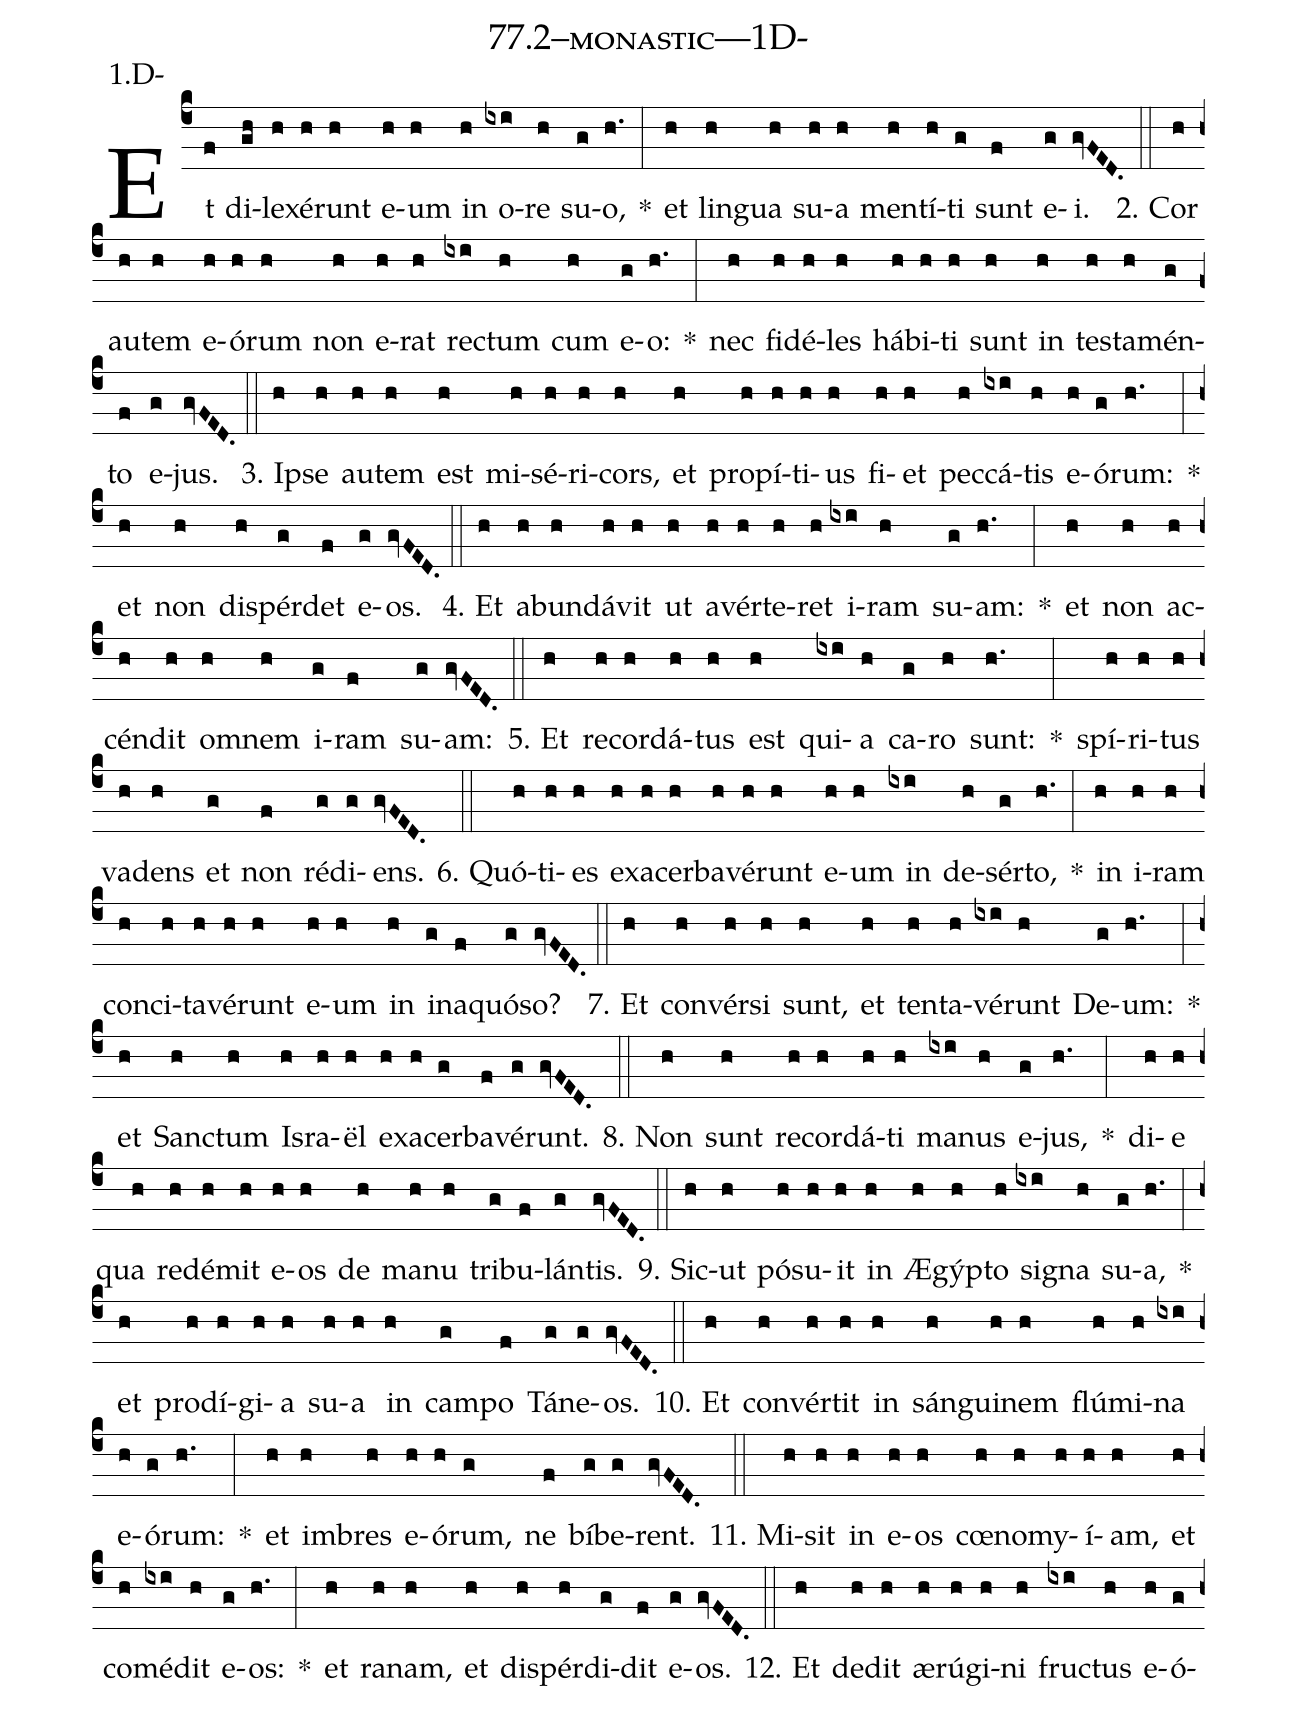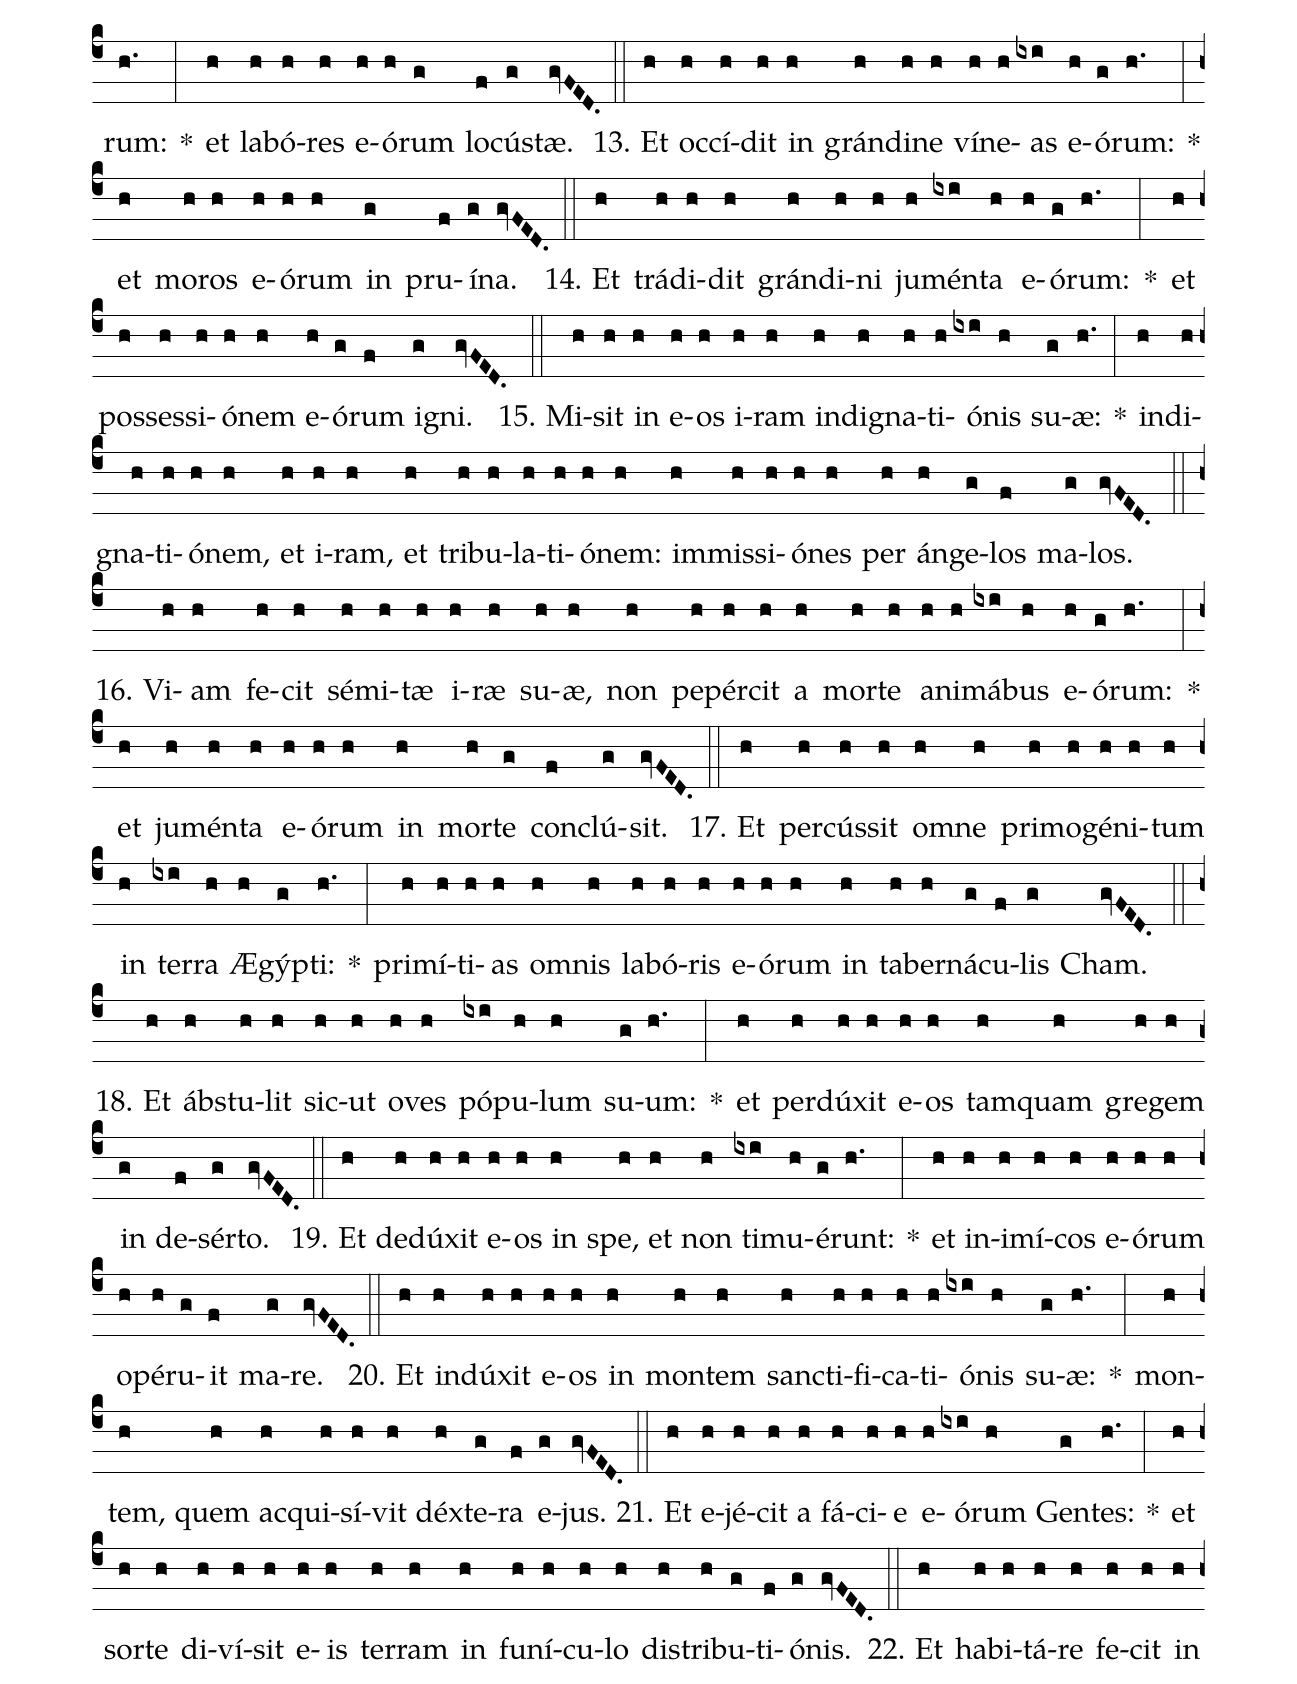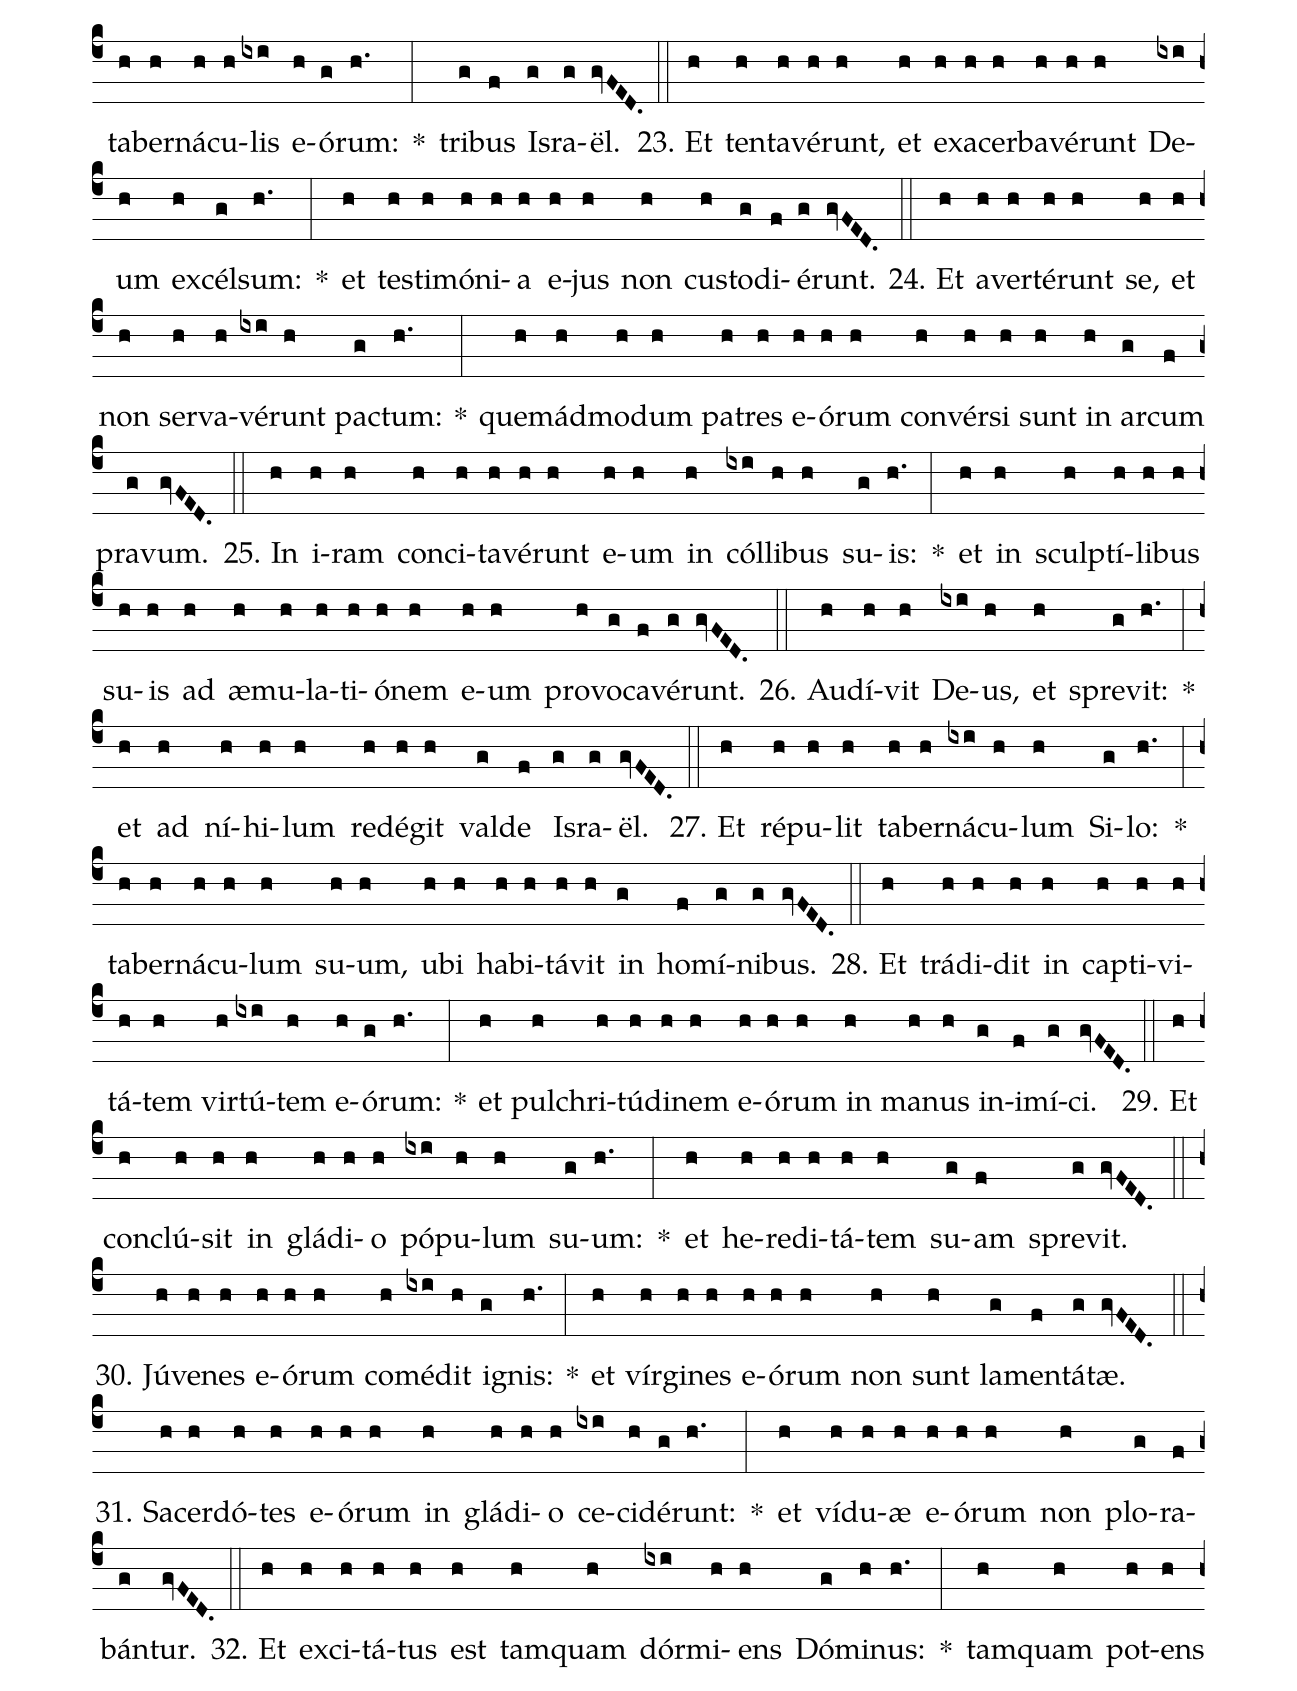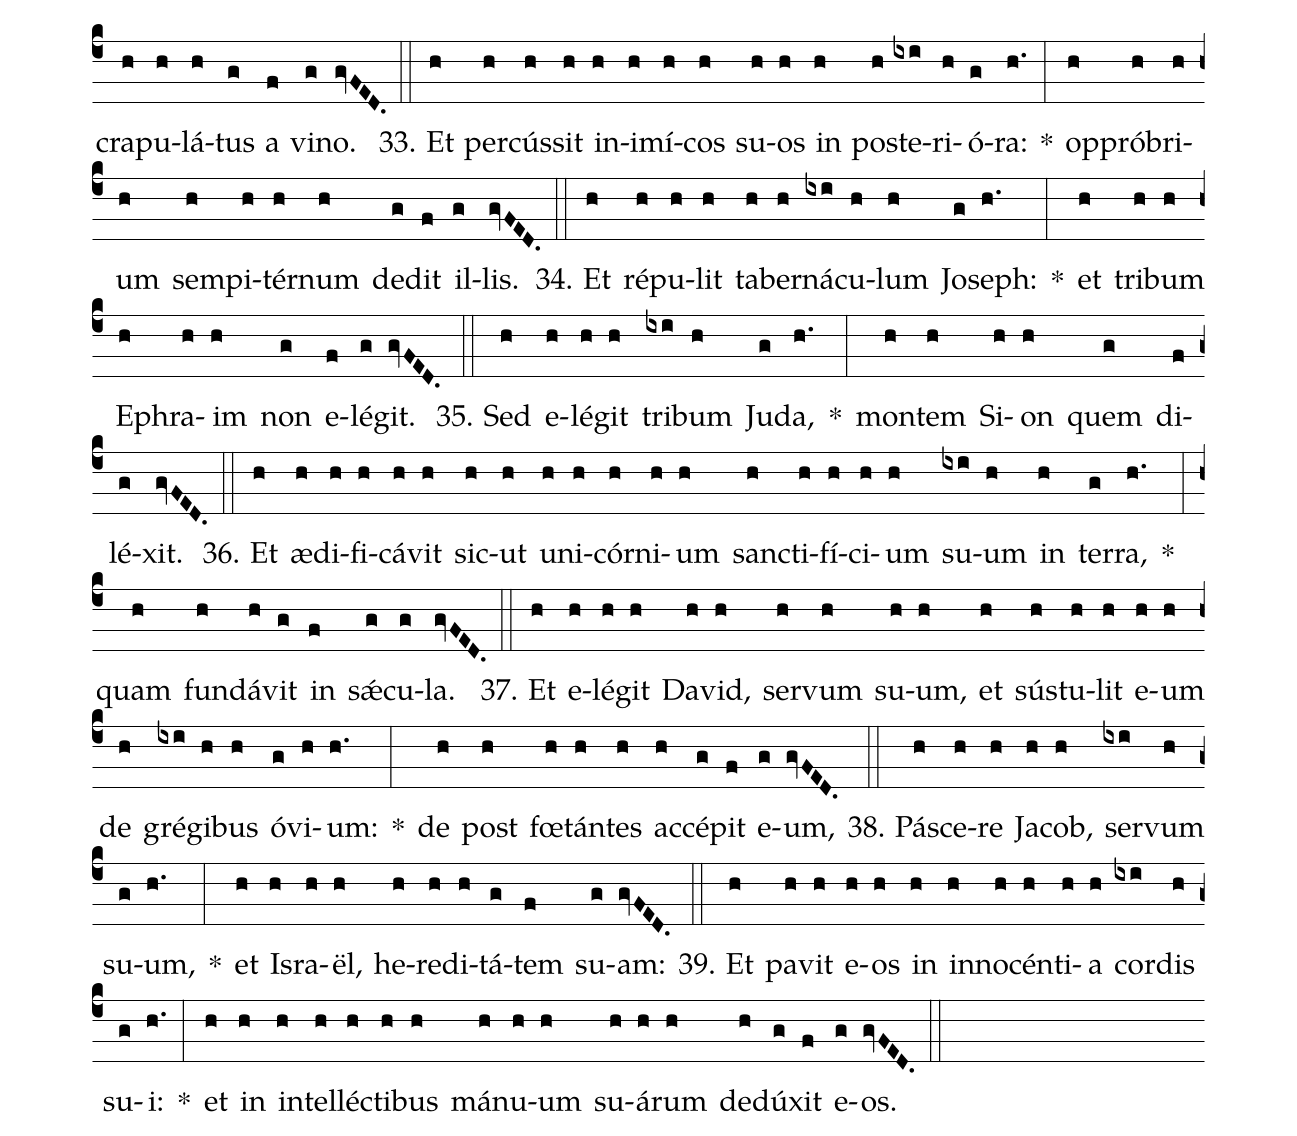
name: 77.2--monastic---1D-;
annotation: 1.D-;
%%
(c4)Et(f) di(gh)le(h)xé(h)runt(h) e(h)um(h) in(h) o(ixi)re(h) su(g)o,(h.) *(:) et(h) lin(h)gua(h) su(h)a(h) men(h)tí(h)ti(g) sunt(f) e(g)i.(gvFED.) (::)
2. Cor(h) au(h)tem(h) e(h)ó(h)rum(h) non(h) e(h)rat(h) rec(ixi)tum(h) cum(h) e(g)o:(h.) *(:) nec(h) fi(h)dé(h)les(h) há(h)bi(h)ti(h) sunt(h) in(h) tes(h)ta(h)mén(g)to(f) e(g)jus.(gvFED.) (::)
3. Ip(h)se(h) au(h)tem(h) est(h) mi(h)sé(h)ri(h)cors,(h) et(h) pro(h)pí(h)ti(h)us(h) fi(h)et(h) pec(h)cá(ixi)tis(h) e(h)ó(g)rum:(h.) *(:) et(h) non(h) dis(h)pér(g)det(f) e(g)os.(gvFED.) (::)
4. Et(h) ab(h)un(h)dá(h)vit(h) ut(h) a(h)vér(h)te(h)ret(h) i(ixi)ram(h) su(g)am:(h.) *(:) et(h) non(h) ac(h)cén(h)dit(h) om(h)nem(h) i(g)ram(f) su(g)am:(gvFED.) (::)
5. Et(h) re(h)cor(h)dá(h)tus(h) est(h) qui(ixi)a(h) ca(g)ro(h) sunt:(h.) *(:) spí(h)ri(h)tus(h) va(h)dens(h) et(g) non(f) réd(g)i(g)ens.(gvFED.) (::)
6. Quó(h)ti(h)es(h) ex(h)a(h)cer(h)ba(h)vé(h)runt(h) e(h)um(h) in(ixi) de(h)sér(g)to,(h.) *(:) in(h) i(h)ram(h) con(h)ci(h)ta(h)vé(h)runt(h) e(h)um(h) in(h) in(g)a(f)quó(g)so?(gvFED.) (::)
7. Et(h) con(h)vér(h)si(h) sunt,(h) et(h) ten(h)ta(h)vé(ixi)runt(h) De(g)um:(h.) *(:) et(h) Sanc(h)tum(h) Is(h)ra(h)ël(h) ex(h)a(h)cer(g)ba(f)vé(g)runt.(gvFED.) (::)
8. Non(h) sunt(h) re(h)cor(h)dá(h)ti(h) ma(ixi)nus(h) e(g)jus,(h.) *(:) di(h)e(h) qua(h) red(h)é(h)mit(h) e(h)os(h) de(h) ma(h)nu(h) tri(g)bu(f)lán(g)tis.(gvFED.) (::)
9. Sic(h)ut(h) pó(h)su(h)it(h) in(h) Æ(h)gýp(h)to(h) si(ixi)gna(h) su(g)a,(h.) *(:) et(h) prod(h)í(h)gi(h)a(h) su(h)a(h) in(h) cam(g)po(f) Tá(g)ne(g)os.(gvFED.) (::)
10. Et(h) con(h)vér(h)tit(h) in(h) sán(h)gui(h)nem(h) flú(h)mi(h)na(ixi) e(h)ó(g)rum:(h.) *(:) et(h) im(h)bres(h) e(h)ó(h)rum,(g) ne(f) bí(g)be(g)rent.(gvFED.) (::)
11. Mi(h)sit(h) in(h) e(h)os(h) cœ(h)no(h)my(h)í(h)am,(h) et(h) com(h)é(ixi)dit(h) e(g)os:(h.) *(:) et(h) ra(h)nam,(h) et(h) dis(h)pér(h)di(g)dit(f) e(g)os.(gvFED.) (::)
12. Et(h) de(h)dit(h) æ(h)rú(h)gi(h)ni(h) fruc(ixi)tus(h) e(h)ó(g)rum:(h.) *(:) et(h) la(h)bó(h)res(h) e(h)ó(h)rum(g) lo(f)cús(g)tæ.(gvFED.) (::)
13. Et(h) oc(h)cí(h)dit(h) in(h) grán(h)di(h)ne(h) ví(h)ne(h)as(ixi) e(h)ó(g)rum:(h.) *(:) et(h) mo(h)ros(h) e(h)ó(h)rum(h) in(g) pru(f)í(g)na.(gvFED.) (::)
14. Et(h) trá(h)di(h)dit(h) grán(h)di(h)ni(h) ju(h)mén(ixi)ta(h) e(h)ó(g)rum:(h.) *(:) et(h) pos(h)ses(h)si(h)ó(h)nem(h) e(h)ó(g)rum(f) i(g)gni.(gvFED.) (::)
15. Mi(h)sit(h) in(h) e(h)os(h) i(h)ram(h) in(h)di(h)gna(h)ti(h)ó(ixi)nis(h) su(g)æ:(h.) *(:) in(h)di(h)gna(h)ti(h)ó(h)nem,(h) et(h) i(h)ram,(h) et(h) tri(h)bu(h)la(h)ti(h)ó(h)nem:(h) im(h)mis(h)si(h)ó(h)nes(h) per(h) án(h)ge(g)los(f) ma(g)los.(gvFED.) (::)
16. Vi(h)am(h) fe(h)cit(h) sé(h)mi(h)tæ(h) i(h)ræ(h) su(h)æ,(h) non(h) pe(h)pér(h)cit(h) a(h) mor(h)te(h) a(h)ni(h)má(ixi)bus(h) e(h)ó(g)rum:(h.) *(:) et(h) ju(h)mén(h)ta(h) e(h)ó(h)rum(h) in(h) mor(h)te(g) con(f)clú(g)sit.(gvFED.) (::)
17. Et(h) per(h)cús(h)sit(h) om(h)ne(h) pri(h)mo(h)gé(h)ni(h)tum(h) in(h) ter(ixi)ra(h) Æ(h)gýp(g)ti:(h.) *(:) pri(h)mí(h)ti(h)as(h) om(h)nis(h) la(h)bó(h)ris(h) e(h)ó(h)rum(h) in(h) ta(h)ber(h)ná(g)cu(f)lis(g) Cham.(gvFED.) (::)
18. Et(h) ábs(h)tu(h)lit(h) sic(h)ut(h) o(h)ves(h) pó(ixi)pu(h)lum(h) su(g)um:(h.) *(:) et(h) per(h)dú(h)xit(h) e(h)os(h) tam(h)quam(h) gre(h)gem(h) in(g) de(f)sér(g)to.(gvFED.) (::)
19. Et(h) de(h)dú(h)xit(h) e(h)os(h) in(h) spe,(h) et(h) non(h) ti(ixi)mu(h)é(g)runt:(h.) *(:) et(h) in(h)i(h)mí(h)cos(h) e(h)ó(h)rum(h) o(h)pé(h)ru(g)it(f) ma(g)re.(gvFED.) (::)
20. Et(h) in(h)dú(h)xit(h) e(h)os(h) in(h) mon(h)tem(h) sanc(h)ti(h)fi(h)ca(h)ti(h)ó(ixi)nis(h) su(g)æ:(h.) *(:) mon(h)tem,(h) quem(h) ac(h)qui(h)sí(h)vit(h) déx(h)te(g)ra(f) e(g)jus.(gvFED.) (::)
21. Et(h) e(h)jé(h)cit(h) a(h) fá(h)ci(h)e(h) e(h)ó(ixi)rum(h) Gen(g)tes:(h.) *(:) et(h) sor(h)te(h) di(h)ví(h)sit(h) e(h)is(h) ter(h)ram(h) in(h) fu(h)ní(h)cu(h)lo(h) dis(h)tri(h)bu(g)ti(f)ó(g)nis.(gvFED.) (::)
22. Et(h) ha(h)bi(h)tá(h)re(h) fe(h)cit(h) in(h) ta(h)ber(h)ná(h)cu(h)lis(ixi) e(h)ó(g)rum:(h.) *(:) tri(g)bus(f) Is(g)ra(g)ël.(gvFED.) (::)
23. Et(h) ten(h)ta(h)vé(h)runt,(h) et(h) ex(h)a(h)cer(h)ba(h)vé(h)runt(h) De(ixi)um(h) ex(h)cél(g)sum:(h.) *(:) et(h) tes(h)ti(h)mó(h)ni(h)a(h) e(h)jus(h) non(h) cus(h)to(g)di(f)é(g)runt.(gvFED.) (::)
24. Et(h) a(h)ver(h)té(h)runt(h) se,(h) et(h) non(h) ser(h)va(h)vé(ixi)runt(h) pac(g)tum:(h.) *(:) quem(h)ád(h)mo(h)dum(h) pa(h)tres(h) e(h)ó(h)rum(h) con(h)vér(h)si(h) sunt(h) in(h) ar(g)cum(f) pra(g)vum.(gvFED.) (::)
25. In(h) i(h)ram(h) con(h)ci(h)ta(h)vé(h)runt(h) e(h)um(h) in(h) cól(ixi)li(h)bus(h) su(g)is:(h.) *(:) et(h) in(h) sculp(h)tí(h)li(h)bus(h) su(h)is(h) ad(h) æ(h)mu(h)la(h)ti(h)ó(h)nem(h) e(h)um(h) pro(h)vo(g)ca(f)vé(g)runt.(gvFED.) (::)
26. Au(h)dí(h)vit(h) De(ixi)us,(h) et(h) spre(g)vit:(h.) *(:) et(h) ad(h) ní(h)hi(h)lum(h) red(h)é(h)git(h) val(g)de(f) Is(g)ra(g)ël.(gvFED.) (::)
27. Et(h) ré(h)pu(h)lit(h) ta(h)ber(h)ná(ixi)cu(h)lum(h) Si(g)lo:(h.) *(:) ta(h)ber(h)ná(h)cu(h)lum(h) su(h)um,(h) u(h)bi(h) ha(h)bi(h)tá(h)vit(h) in(g) ho(f)mí(g)ni(g)bus.(gvFED.) (::)
28. Et(h) trá(h)di(h)dit(h) in(h) cap(h)ti(h)vi(h)tá(h)tem(h) vir(h)tú(ixi)tem(h) e(h)ó(g)rum:(h.) *(:) et(h) pul(h)chri(h)tú(h)di(h)nem(h) e(h)ó(h)rum(h) in(h) ma(h)nus(h) in(g)i(f)mí(g)ci.(gvFED.) (::)
29. Et(h) con(h)clú(h)sit(h) in(h) glá(h)di(h)o(h) pó(ixi)pu(h)lum(h) su(g)um:(h.) *(:) et(h) he(h)re(h)di(h)tá(h)tem(h) su(g)am(f) spre(g)vit.(gvFED.) (::)
30. Jú(h)ve(h)nes(h) e(h)ó(h)rum(h) com(h)é(ixi)dit(h) i(g)gnis:(h.) *(:) et(h) vír(h)gi(h)nes(h) e(h)ó(h)rum(h) non(h) sunt(h) la(g)men(f)tá(g)tæ.(gvFED.) (::)
31. Sa(h)cer(h)dó(h)tes(h) e(h)ó(h)rum(h) in(h) glá(h)di(h)o(h) ce(ixi)ci(h)dé(g)runt:(h.) *(:) et(h) ví(h)du(h)æ(h) e(h)ó(h)rum(h) non(h) plo(g)ra(f)bán(g)tur.(gvFED.) (::)
32. Et(h) ex(h)ci(h)tá(h)tus(h) est(h) tam(h)quam(h) dór(ixi)mi(h)ens(h) Dó(g)mi(h)nus:(h.) *(:) tam(h)quam(h) pot(h)ens(h) cra(h)pu(h)lá(h)tus(g) a(f) vi(g)no.(gvFED.) (::)
33. Et(h) per(h)cús(h)sit(h) in(h)i(h)mí(h)cos(h) su(h)os(h) in(h) post(h)e(ixi)ri(h)ó(g)ra:(h.) *(:) op(h)pró(h)bri(h)um(h) sem(h)pi(h)tér(h)num(h) de(g)dit(f) il(g)lis.(gvFED.) (::)
34. Et(h) ré(h)pu(h)lit(h) ta(h)ber(h)ná(ixi)cu(h)lum(h) Jo(g)seph:(h.) *(:) et(h) tri(h)bum(h) E(h)phra(h)im(h) non(g) e(f)lé(g)git.(gvFED.) (::)
35. Sed(h) e(h)lé(h)git(h) tri(ixi)bum(h) Ju(g)da,(h.) *(:) mon(h)tem(h) Si(h)on(h) quem(g) di(f)lé(g)xit.(gvFED.) (::)
36. Et(h) æ(h)di(h)fi(h)cá(h)vit(h) sic(h)ut(h) u(h)ni(h)cór(h)ni(h)um(h) sanc(h)ti(h)fí(h)ci(h)um(h) su(ixi)um(h) in(h) ter(g)ra,(h.) *(:) quam(h) fun(h)dá(h)vit(g) in(f) sǽ(g)cu(g)la.(gvFED.) (::)
37. Et(h) e(h)lé(h)git(h) Da(h)vid,(h) ser(h)vum(h) su(h)um,(h) et(h) sús(h)tu(h)lit(h) e(h)um(h) de(h) gré(ixi)gi(h)bus(h) ó(g)vi(h)um:(h.) *(:) de(h) post(h) fœ(h)tán(h)tes(h) ac(h)cé(g)pit(f) e(g)um,(gvFED.) (::)
38. Pá(h)sce(h)re(h) Ja(h)cob,(h) ser(ixi)vum(h) su(g)um,(h.) *(:) et(h) Is(h)ra(h)ël,(h) he(h)re(h)di(h)tá(g)tem(f) su(g)am:(gvFED.) (::)
39. Et(h) pa(h)vit(h) e(h)os(h) in(h) in(h)no(h)cén(h)ti(h)a(h) cor(ixi)dis(h) su(g)i:(h.) *(:) et(h) in(h) in(h)tel(h)léc(h)ti(h)bus(h) má(h)nu(h)um(h) su(h)á(h)rum(h) de(h)dú(g)xit(f) e(g)os.(gvFED.) (::)
